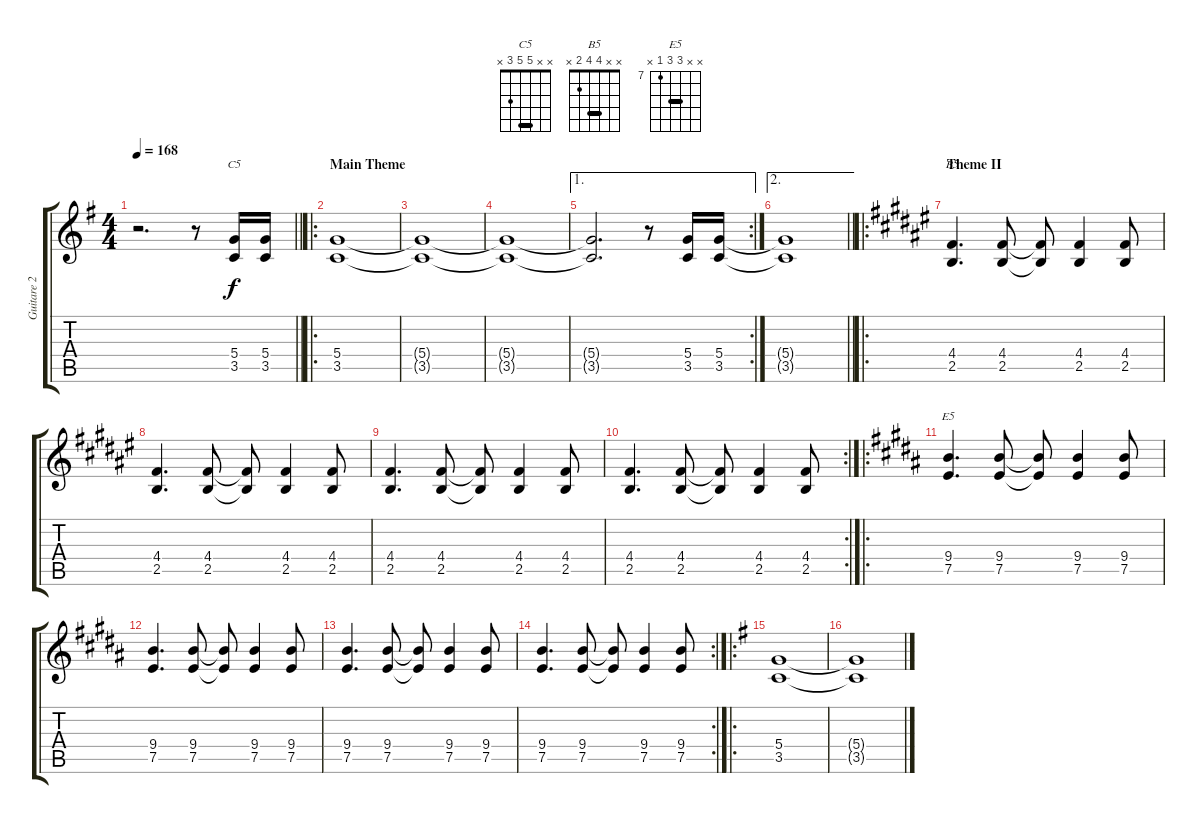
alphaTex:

\track ("Guitare 2" "Guitare 2") {instrument overdrivenguitar}
\staff {score tabs}
\tuning (E4 B3 G3 D3 A2 E2) {hide}
\chord ("C5" x x 5 5 3 x) {barre 5}
\chord ("B5" x x 4 4 2 x) {barre 4}
\chord ("E5" x x 9 9 7 x) {firstfret 7 barre 9}
\ts (4 4)
\tempo 168
\clef g2
\barLineRight lightlight
\ks g
r.2{d dy f instrument overdrivenguitar} r.8 (5.4 3.5).16{ch "C5"} (5.4 3.5).16 |
\ro
\section ("" "Main Theme")
(5.4 3.5).1 |
(5.4{t} 3.5{t}).1 |
(5.4{t} 3.5{t}).1 |
\ae 1
\rc 2
(5.4{t} 3.5{t}).2{d} r.8 (5.4 3.5).16 (5.4 3.5).16 |
\ae 2
\barLineRight lightlight
(5.4{t} 3.5{t}).1 |
\ro
\section ("" "Theme II")
\ks f#
(4.4 2.5).4{d ch "B5"} (4.4 2.5).8 (4.4{t} 2.5{t}).8 (4.4 2.5).4 (4.4 2.5).8 |
\ks d#minor
(4.4 2.5).4{d} (4.4 2.5).8 (4.4{t} 2.5{t}).8 (4.4 2.5).4 (4.4 2.5).8 |
(4.4 2.5).4{d} (4.4 2.5).8 (4.4{t} 2.5{t}).8 (4.4 2.5).4 (4.4 2.5).8 |
\rc 2
(4.4 2.5).4{d} (4.4 2.5).8 (4.4{t} 2.5{t}).8 (4.4 2.5).4 (4.4 2.5).8 |
\ro
\ks b
(9.4 7.5).4{d ch "E5"} (9.4 7.5).8 (9.4{t} 7.5{t}).8 (9.4 7.5).4 (9.4 7.5).8 |
\ks g#minor
(9.4 7.5).4{d} (9.4 7.5).8 (9.4{t} 7.5{t}).8 (9.4 7.5).4 (9.4 7.5).8 |
(9.4 7.5).4{d} (9.4 7.5).8 (9.4{t} 7.5{t}).8 (9.4 7.5).4 (9.4 7.5).8 |
\rc 2
(9.4 7.5).4{d} (9.4 7.5).8 (9.4{t} 7.5{t}).8 (9.4 7.5).4 (9.4 7.5).8 |
\ro
\ks g
(5.4 3.5).1 |
(5.4{t} 3.5{t}).1
